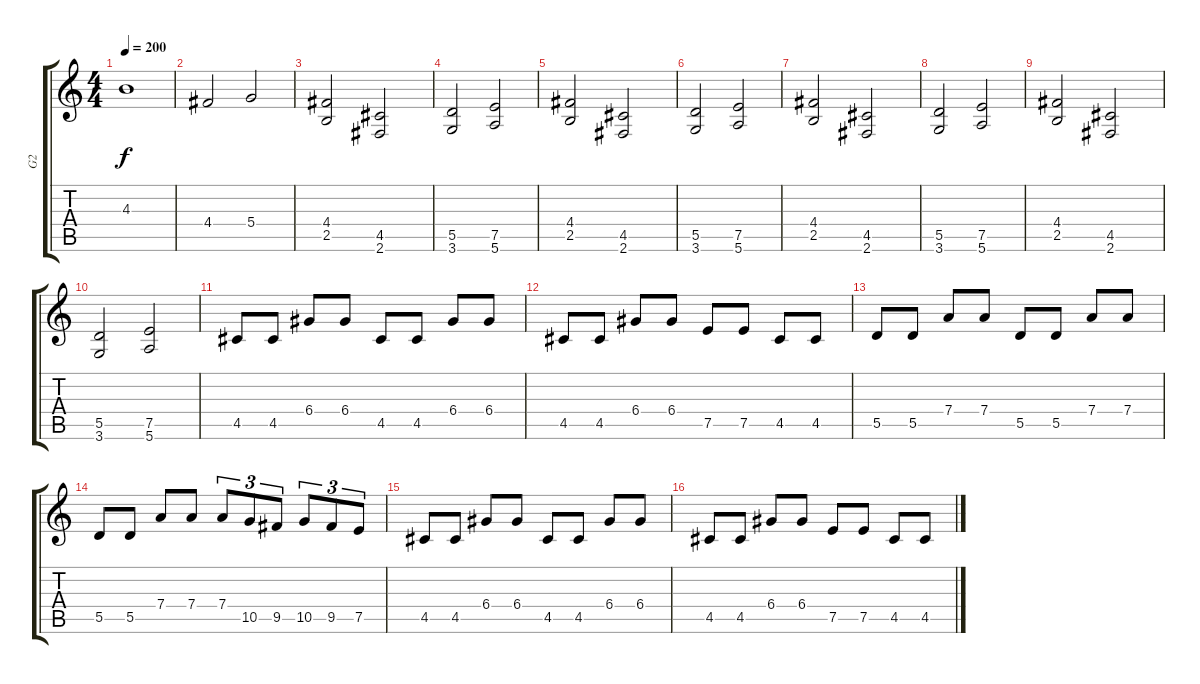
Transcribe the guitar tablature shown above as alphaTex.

\track ("G2" "G2") {instrument distortionguitar}
\staff {score tabs}
\tuning (E4 B3 G3 D3 A2 E2) {hide}
\ts (4 4)
\tempo 200
\clef g2
\ks c
4.3.1{dy f} |
4.4.2 5.4.2 |
(4.4 2.5).2 (4.5 2.6).2 |
(5.5 3.6).2 (7.5 5.6).2 |
(4.4 2.5).2 (4.5 2.6).2 |
(5.5 3.6).2 (7.5 5.6).2 |
(4.4 2.5).2 (4.5 2.6).2 |
(5.5 3.6).2 (7.5 5.6).2 |
(4.4 2.5).2 (4.5 2.6).2 |
(5.5 3.6).2 (7.5 5.6).2 |
4.5.8 4.5.8 6.4.8 6.4.8 4.5.8 4.5.8 6.4.8 6.4.8 |
4.5.8 4.5.8 6.4.8 6.4.8 7.5.8 7.5.8 4.5.8 4.5.8 |
5.5.8 5.5.8 7.4.8 7.4.8 5.5.8 5.5.8 7.4.8 7.4.8 |
5.5.8 5.5.8 7.4.8 7.4.8 7.4.8{tu (3 2)} 10.5.8{tu (3 2)} 9.5.8{tu (3 2)} 10.5.8{tu (3 2)} 9.5.8{tu (3 2)} 7.5.8{tu (3 2)} |
4.5.8 4.5.8 6.4.8 6.4.8 4.5.8 4.5.8 6.4.8 6.4.8 |
4.5.8 4.5.8 6.4.8 6.4.8 7.5.8 7.5.8 4.5.8 4.5.8
